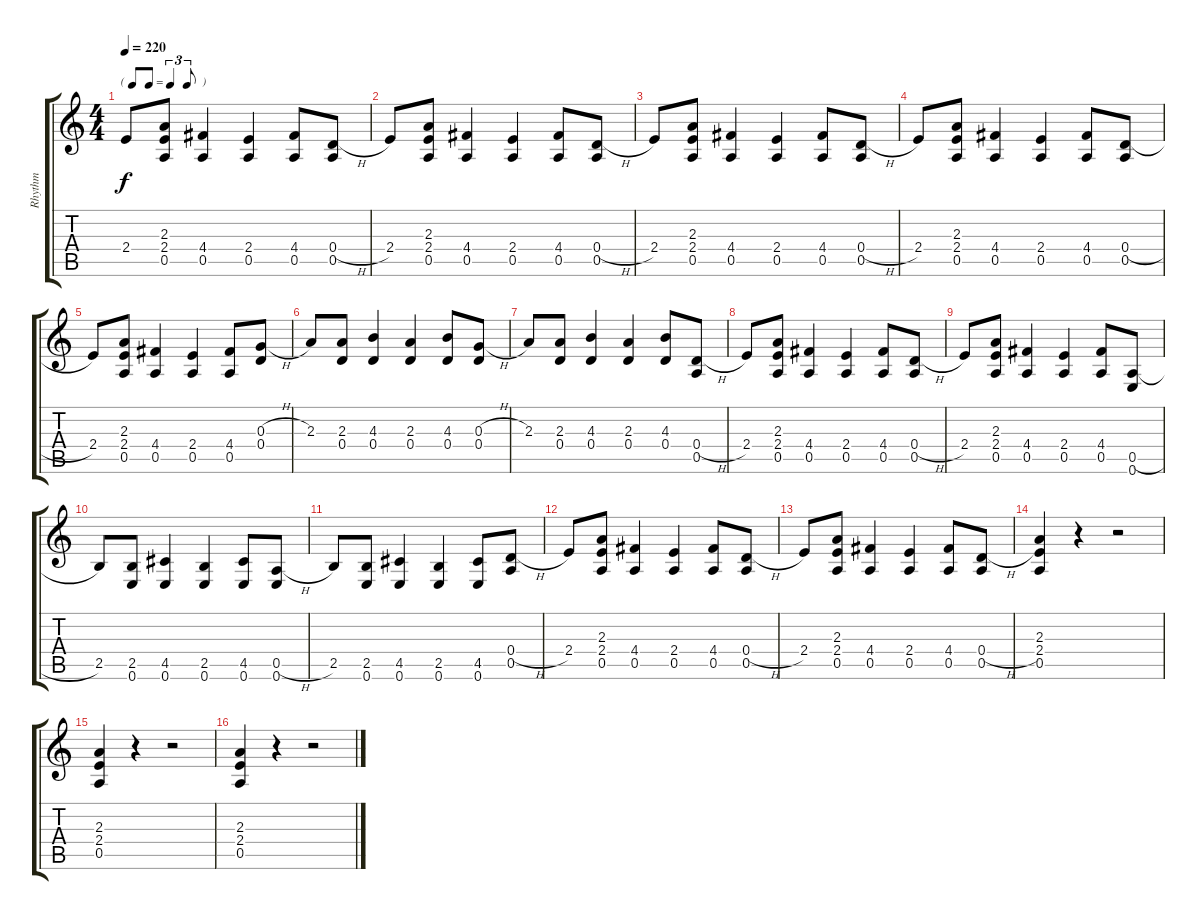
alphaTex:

\track ("Rhythm" "Rhythm") {instrument overdrivenguitar}
\staff {score tabs}
\tuning (E4 B3 G3 D3 A2 E2) {hide}
\ts (4 4)
\tf triplet8th
\tempo 220
\clef g2
\ks c
2.4.8{dy f} (2.3 2.4 0.5).8 (4.4 0.5).4 (2.4 0.5).4 (4.4 0.5).8 (0.4{h} 0.5).8 |
2.4.8 (2.3 2.4 0.5).8 (4.4 0.5).4 (2.4 0.5).4 (4.4 0.5).8 (0.4{h} 0.5).8 |
2.4.8 (2.3 2.4 0.5).8 (4.4 0.5).4 (2.4 0.5).4 (4.4 0.5).8 (0.4{h} 0.5).8 |
2.4.8 (2.3 2.4 0.5).8 (4.4 0.5).4 (2.4 0.5).4 (4.4 0.5).8 (0.4{h} 0.5).8 |
2.4.8 (2.3 2.4 0.5).8 (4.4 0.5).4 (2.4 0.5).4 (4.4 0.5).8 (0.3{h} 0.4).8 |
2.3.8 (2.3 0.4).8 (4.3 0.4).4 (2.3 0.4).4 (4.3 0.4).8 (0.3{h} 0.4).8 |
2.3.8 (2.3 0.4).8 (4.3 0.4).4 (2.3 0.4).4 (4.3 0.4).8 (0.4{h} 0.5).8 |
2.4.8 (2.3 2.4 0.5).8 (4.4 0.5).4 (2.4 0.5).4 (4.4 0.5).8 (0.4{h} 0.5).8 |
2.4.8 (2.3 2.4 0.5).8 (4.4 0.5).4 (2.4 0.5).4 (4.4 0.5).8 (0.5{h} 0.6).8 |
2.5.8 (2.5 0.6).8 (4.5 0.6).4 (2.5 0.6).4 (4.5 0.6).8 (0.5{h} 0.6).8 |
2.5.8 (2.5 0.6).8 (4.5 0.6).4 (2.5 0.6).4 (4.5 0.6).8 (0.4{h} 0.5).8 |
2.4.8 (2.3 2.4 0.5).8 (4.4 0.5).4 (2.4 0.5).4 (4.4 0.5).8 (0.4{h} 0.5).8 |
2.4.8 (2.3 2.4 0.5).8 (4.4 0.5).4 (2.4 0.5).4 (4.4 0.5).8 (0.4{h} 0.5).8 |
(2.3 2.4 0.5).4 r.4 r.2 |
(2.3 2.4 0.5).4 r.4 r.2 |
(2.3 2.4 0.5).4 r.4 r.2
